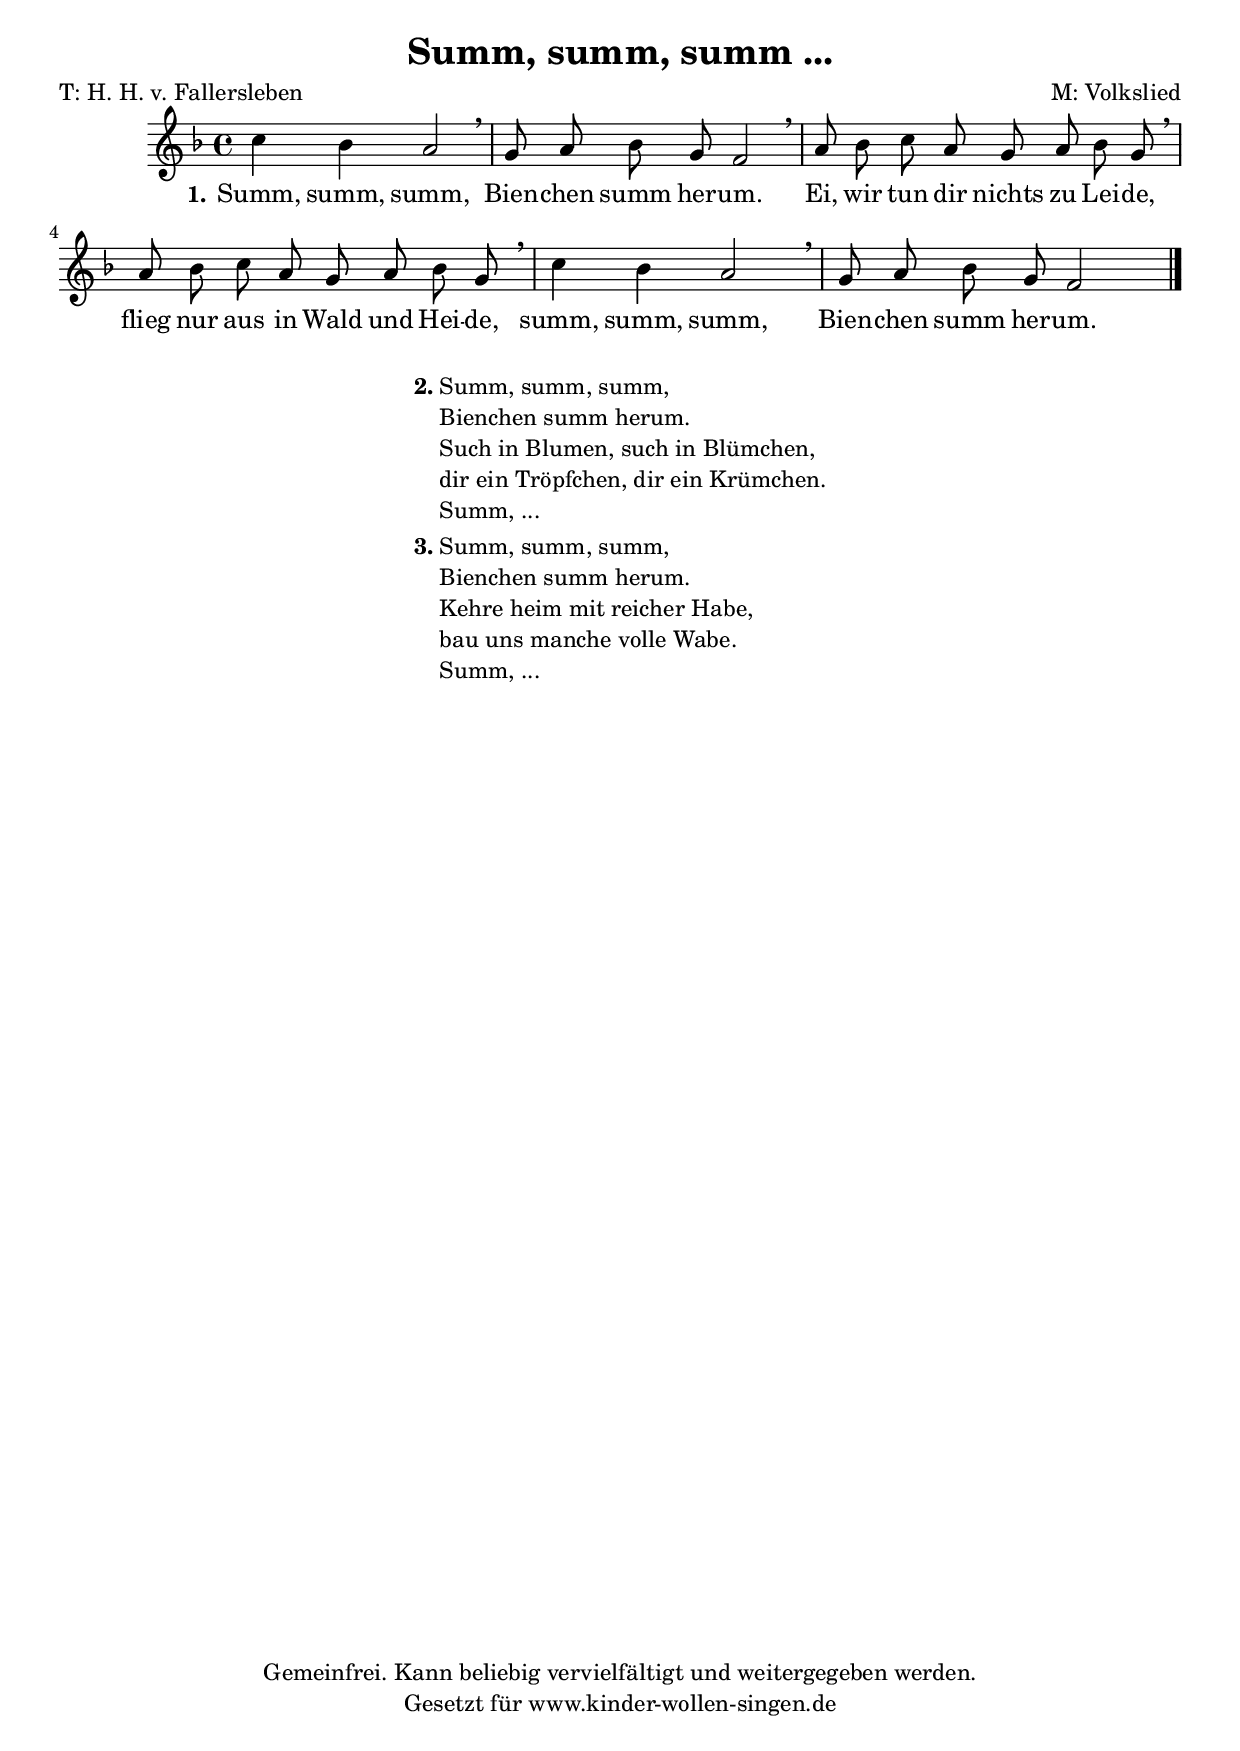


\header {
  	title = "Summ, summ, summ ..."
	composer = "M: Volkslied"
	poet = "T: H. H. v. Fallersleben"
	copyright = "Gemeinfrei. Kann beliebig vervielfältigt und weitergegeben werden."
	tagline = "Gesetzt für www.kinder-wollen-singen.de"
}

\version "2.12.3"

common = {
  \time 4/4
  \key f \major
  
}



Singstimme = \relative c'' {
c4 bes4 a2 \breathe |
g8 a8 bes8 g8 f2 \breathe |
a8 bes8 c8 a8 g8 a8 bes8 g8 \breathe |
a8 bes8 c8 a8 g8 a8 bes8 g8 \breathe |
c4 bes4 a2 \breathe |
g8 a8 bes8 g8 f2 |
\bar "|."
}

Stropheeins = \lyrics {
  \set stanza = #"1." Summ, summ, summ,
  Bien -- chen summ her -- um.
  Ei, wir tun dir nichts zu Lei -- de,
  flieg nur aus in Wald und Hei -- de,
  summ, summ, summ,
  Bien -- chen summ her -- um.

}


\score {

{
<<
\new Voice = "mel" { \common \autoBeamOff \Singstimme }
\new Lyrics \lyricsto mel \Stropheeins
>>
}

\layout {
\context { \RemoveEmptyStaffContext }
}

}

\markup {
\fill-line {
\hspace #0.1 % moves the column off the left margin;
% can be removed if space on the page is tight
\column {
\line { \bold "2."
\column {
"Summ, summ, summ,"
"Bienchen summ herum."
"Such in Blumen, such in Blümchen,"
"dir ein Tröpfchen, dir ein Krümchen."
"Summ, ..."
}
}
\hspace #0.1 % adds vertical spacing between verses
\line { \bold "3."
\column {
"Summ, summ, summ,"
"Bienchen summ herum."
"Kehre heim mit reicher Habe,"
"bau uns manche volle Wabe."
"Summ, ..."
}
}
}
\hspace #0.1 % gives some extra space on the right margin;
% can be removed if page space is tight
}
}

